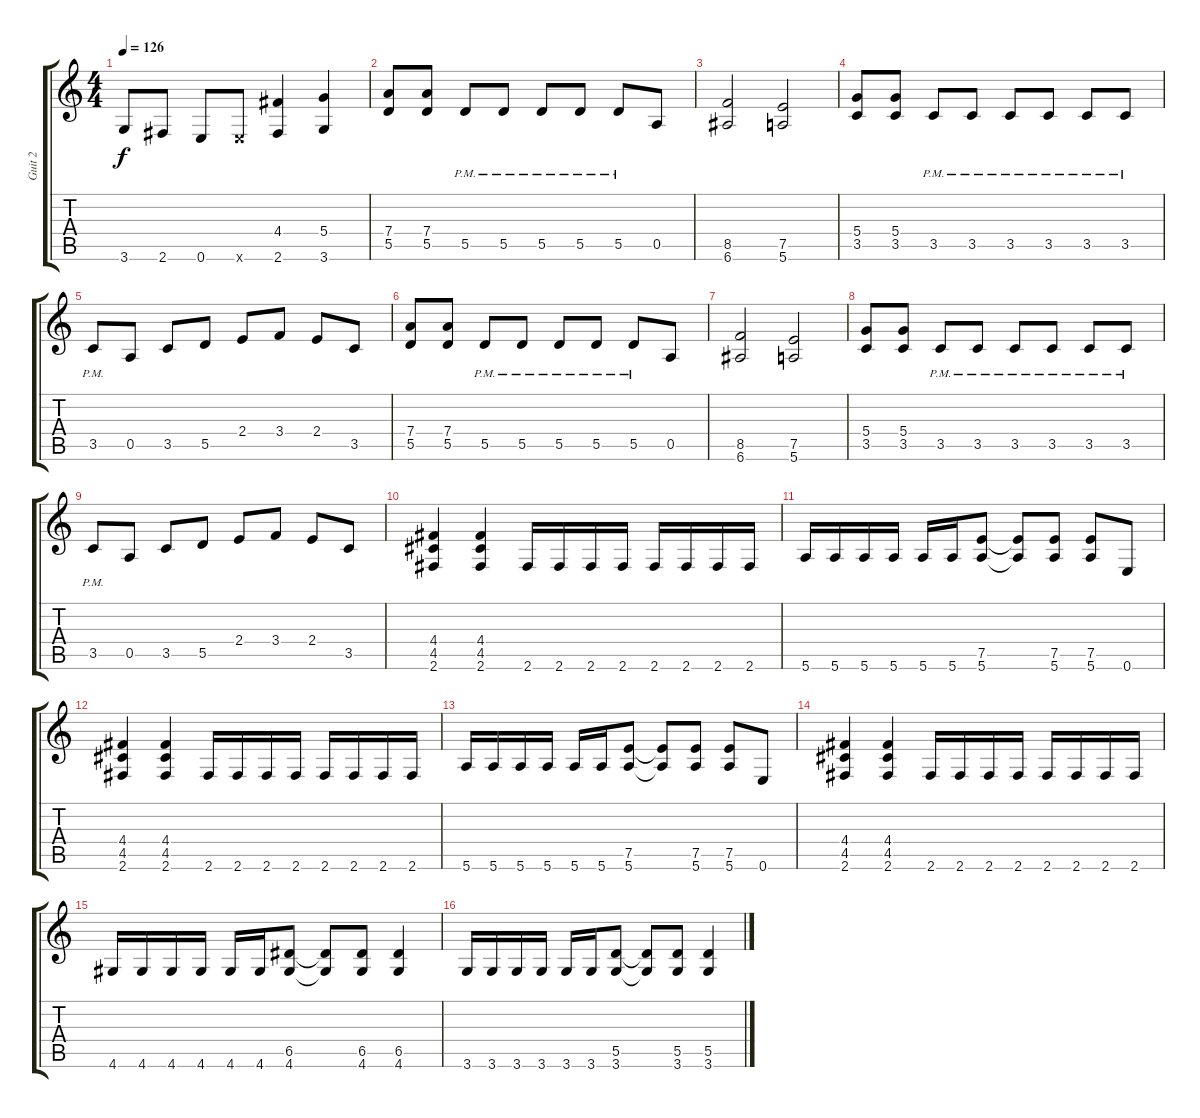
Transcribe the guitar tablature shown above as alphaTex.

\track ("Guit 2" "Guit 2") {instrument overdrivenguitar}
\staff {score tabs}
\tuning (E4 B3 G3 D3 A2 E2) {hide}
\ts (4 4)
\tempo 126
\clef g2
\ks c
3.6.8{dy f} 2.6.8 0.6.8 0.6{x}.8 (4.4 2.6).4 (5.4 3.6).4 |
(7.4 5.5).8 (7.4 5.5).8 5.5{pm}.8 5.5{pm}.8 5.5{pm}.8 5.5{pm}.8 5.5{pm}.8 0.5.8 |
(8.5 6.6).2 (7.5 5.6).2 |
(5.4 3.5).8 (5.4 3.5).8 3.5{pm}.8 3.5{pm}.8 3.5{pm}.8 3.5{pm}.8 3.5{pm}.8 3.5{pm}.8 |
3.5{pm}.8 0.5.8 3.5.8 5.5.8 2.4.8 3.4.8 2.4.8 3.5.8 |
(7.4 5.5).8 (7.4 5.5).8 5.5{pm}.8 5.5{pm}.8 5.5{pm}.8 5.5{pm}.8 5.5{pm}.8 0.5.8 |
(8.5 6.6).2 (7.5 5.6).2 |
(5.4 3.5).8 (5.4 3.5).8 3.5{pm}.8 3.5{pm}.8 3.5{pm}.8 3.5{pm}.8 3.5{pm}.8 3.5{pm}.8 |
3.5{pm}.8 0.5.8 3.5.8 5.5.8 2.4.8 3.4.8 2.4.8 3.5.8 |
(4.4 4.5 2.6).4 (4.4 4.5 2.6).4 2.6.16 2.6.16 2.6.16 2.6.16 2.6.16 2.6.16 2.6.16 2.6.16 |
5.6.16 5.6.16 5.6.16 5.6.16 5.6.16 5.6.16 (7.5 5.6).8 (7.5{t} 5.6{t}).8 (7.5 5.6).8 (7.5 5.6).8 0.6.8 |
(4.4 4.5 2.6).4 (4.4 4.5 2.6).4 2.6.16 2.6.16 2.6.16 2.6.16 2.6.16 2.6.16 2.6.16 2.6.16 |
5.6.16 5.6.16 5.6.16 5.6.16 5.6.16 5.6.16 (7.5 5.6).8 (7.5{t} 5.6{t}).8 (7.5 5.6).8 (7.5 5.6).8 0.6.8 |
(4.4 4.5 2.6).4 (4.4 4.5 2.6).4 2.6.16 2.6.16 2.6.16 2.6.16 2.6.16 2.6.16 2.6.16 2.6.16 |
4.6.16 4.6.16 4.6.16 4.6.16 4.6.16 4.6.16 (6.5 4.6).8 (6.5{t} 4.6{t}).8 (6.5 4.6).8 (6.5 4.6).4 |
3.6.16 3.6.16 3.6.16 3.6.16 3.6.16 3.6.16 (5.5 3.6).8 (5.5{t} 3.6{t}).8 (5.5 3.6).8 (5.5 3.6).4
